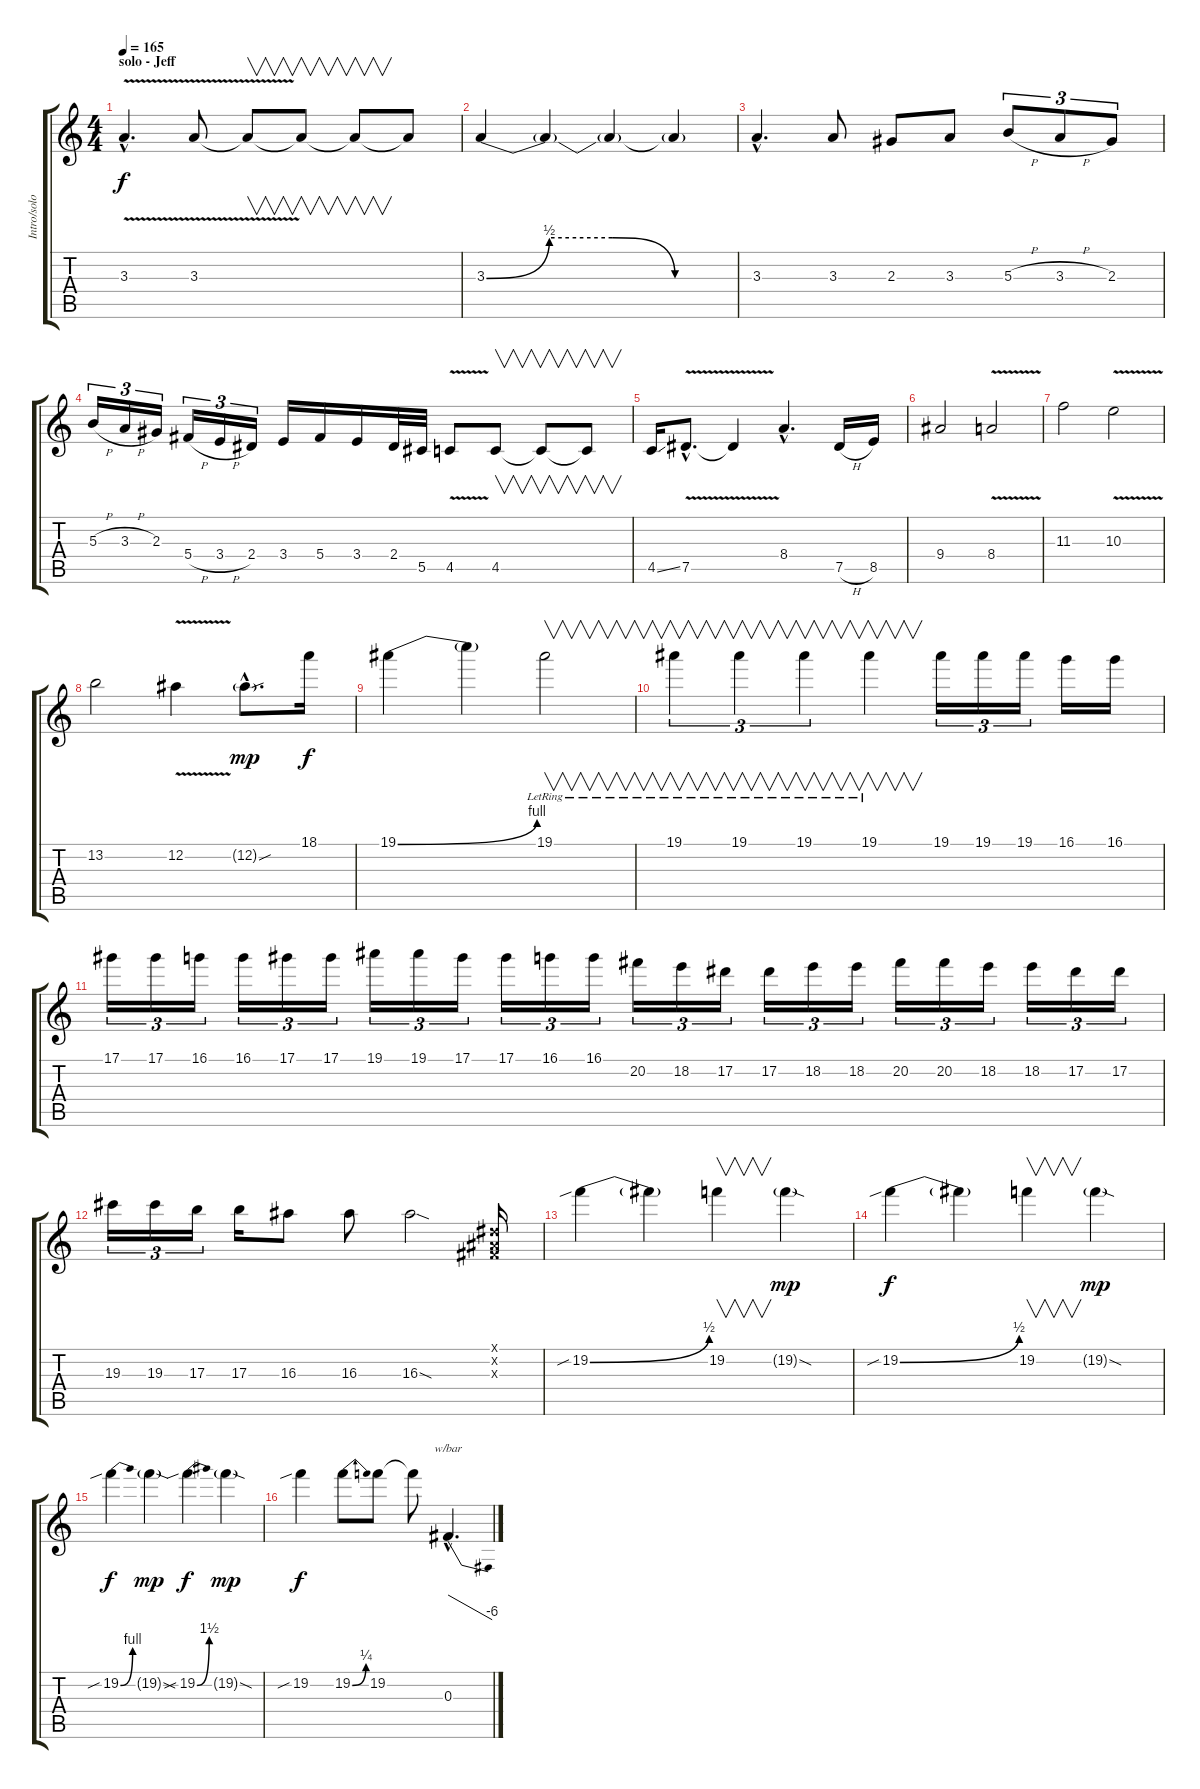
\track ("Intro/solo" "Intro/solo") {instrument electricguitarclean}
\staff {score tabs}
\tuning (Eb4 Bb3 Gb3 Db3 Ab2 Eb2) {hide}
\ts (4 4)
\section ("" "solo - Jeff")
\tempo 156
\tempo 165
\clef g2
\ks c
3.3{v hac}.4{d dy f instrument distortionguitar} 3.3{v}.8 3.3{t}.8{v} 3.3{t}.8{v} 3.3{t}.8{v} 3.3{t}.8 |
3.3{be (custom 0 0 15 2 30 2 45 0 60 0)}.4 3.3{t}.4 3.3{t}.4 3.3{t}.4 |
3.3{hac}.4{d} 3.3.8 2.3.8 3.3.8 5.3{h}.8{tu (3 2)} 3.3{h}.8{tu (3 2)} 2.3.8{tu (3 2)} |
5.3{h}.16{tu (3 2)} 3.3{h}.16{tu (3 2)} 2.3.16{tu (3 2)} 5.4{h}.16{tu (3 2)} 3.4{h}.16{tu (3 2)} 2.4.16{tu (3 2)} 3.4.16 5.4.16 3.4.16 2.4.32 5.5.32 4.5{v}.8 4.5.8{v} 4.5{t}.8{v} 4.5{t}.8{v} |
4.5{ss}.16 7.5{v hac}.8{d} 7.5{t}.4 8.4{hac}.4{d} 7.5{h}.16 8.5.16 |
9.4.2 8.4{v}.2 |
11.3.2 10.3{v}.2 |
13.2.2 12.2{v}.4 12.2{sou g hac}.8{d dy mp} 18.1.16{dy f} |
19.1{be (bend 0 0 60 4)}.4 19.1{t}.4 19.1{lr}.2{v} |
19.1{lr}.4{v tu (3 2)} 19.1{lr}.4{v tu (3 2)} 19.1{lr}.4{v tu (3 2)} 19.1{lr}.4{v} 19.1.16{tu (3 2)} 19.1.16{tu (3 2)} 19.1.16{tu (3 2)} 16.1.16 16.1.16 |
17.1.16{tu (3 2)} 17.1.16{tu (3 2)} 16.1.16{tu (3 2)} 16.1.16{tu (3 2)} 17.1.16{tu (3 2)} 17.1.16{tu (3 2)} 19.1.16{tu (3 2)} 19.1.16{tu (3 2)} 17.1.16{tu (3 2)} 17.1.16{tu (3 2)} 16.1.16{tu (3 2)} 16.1.16{tu (3 2)} 20.2.16{tu (3 2)} 18.2.16{tu (3 2)} 17.2.16{tu (3 2)} 17.2.16{tu (3 2)} 18.2.16{tu (3 2)} 18.2.16{tu (3 2)} 20.2.16{tu (3 2)} 20.2.16{tu (3 2)} 18.2.16{tu (3 2)} 18.2.16{tu (3 2)} 17.2.16{tu (3 2)} 17.2.16{tu (3 2)} |
19.3.16{tu (3 2)} 19.3.16{tu (3 2)} 17.3.16{tu (3 2)} 17.3.16 16.3.8 16.3.8 16.3{sod}.2 (0.1{x} 0.2{x} 0.3{x}).16 |
19.2{be (bend 0 0 60 2) sib}.4 19.2{t}.4 19.2.4{v} 19.2{sod g}.4{dy mp} |
19.2{be (bend 0 0 60 2) sib}.4{dy f} 19.2{t}.4 19.2.4{v} 19.2{sod g}.4{dy mp} |
19.2{be (bend 0 0 60 4) sib}.4{dy f} 19.2{sod g}.4{dy mp} 19.2{be (bend 0 0 60 6) sib}.4{dy f} 19.2{sod g}.4{dy mp} |
19.2{sib}.4{dy f} 19.2{be (bend 0 0 60 1)}.8 19.2.8 19.2{t}.8 0.3{hac}.4{d tbe (dive default 0 0 60 -24)}
